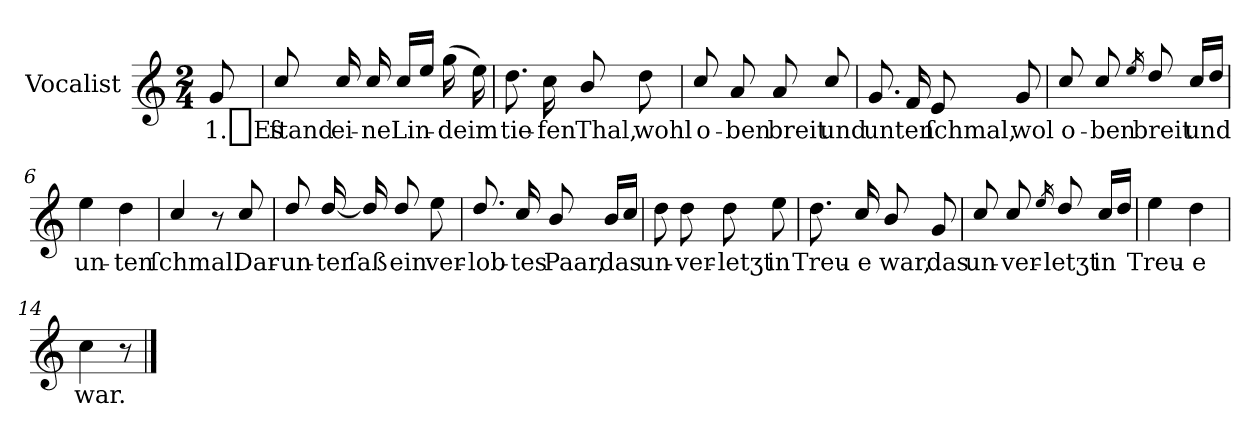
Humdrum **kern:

**kern	**text
*part1	*part1
*staff1	*staff1
*I"Vocalist	*
*k[]	*
*C:	*
*M2/4	*
=	=
8g	1._Es
=1	=1
8cc/	ſtand
16cc/	ei-
16cc/	-ne
16cc/LL	Lin-
16eeJJ	.
(16gg	-de
16ee)	im
=2	=2
8.dd	tie-
16cc	-fen
8b/	Thal,
8dd	wohl
=3	=3
8cc/	o-
8a	-ben
8a	breit
8cc/	und
=4	=4
8.g	unten
16f	.
8e	ſchmal,
8g	wol
=5	=5
8cc/	o-
8cc/	-ben
16qee	.
8dd/	breit
16cc/LL	und
16ddJJ	.
=6	=6
4ee	un-
4dd	-ten
=7	=7
4cc/	ſchmal.
8r	.
8cc/	Dar-
=8	=8
8dd/	-un-
[16dd/	-ter
16dd/]	ſaß
8dd/	ein
8ee	ver-
=9	=9
8.dd/	-lob-
16cc/	-tes
8b/	Paar,
16b/LL	das
16ccJJ	.
=10	=10
8dd	un-
8dd	-ver-
8dd	-letʒt
8ee	in
=11	=11
8.dd	Treu-
16cc/	-e
8b/	war,
8g	das
=12	=12
8cc/	un-
8cc/	-ver-
16qee	.
8dd/	-letʒt
16cc/LL	in
16ddJJ	.
=13	=13
4ee	Treu-
4dd	-e
=14	=14
4cc	war.
8r	.
==	==
*-	*-
